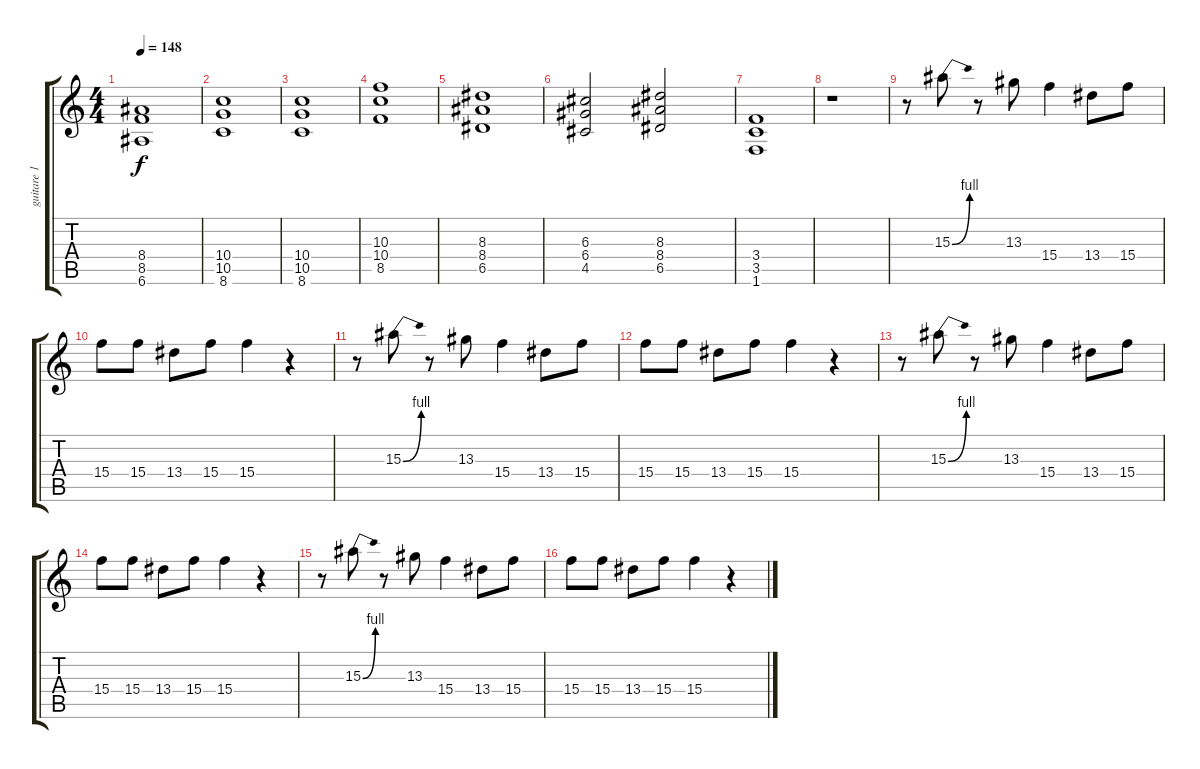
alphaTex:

\track ("guitare 1" "guitare 1") {instrument electricguitarclean}
\staff {score tabs}
\tuning (E4 B3 G3 D3 A2 E2) {hide}
\ts (4 4)
\tempo 148
\clef g2
\ks c
(8.4 8.5 6.6).1{dy f} |
(10.4 10.5 8.6).1 |
(10.4 10.5 8.6).1 |
(10.3 10.4 8.5).1 |
(8.3 8.4 6.5).1 |
(6.3 6.4 4.5).2 (8.3 8.4 6.5).2 |
(3.4 3.5 1.6).1{volume 0} |
r.1{volume 15} |
r.8 15.3{be (bend 0 0 60 4)}.8 r.8 13.3.8 15.4.4 13.4.8 15.4.8 |
15.4.8 15.4.8 13.4.8 15.4.8 15.4.4 r.4 |
r.8 15.3{be (bend 0 0 60 4)}.8 r.8 13.3.8 15.4.4 13.4.8 15.4.8 |
15.4.8 15.4.8 13.4.8 15.4.8 15.4.4 r.4 |
r.8 15.3{be (bend 0 0 60 4)}.8 r.8 13.3.8 15.4.4 13.4.8 15.4.8 |
15.4.8 15.4.8 13.4.8 15.4.8 15.4.4 r.4 |
r.8 15.3{be (bend 0 0 60 4)}.8 r.8 13.3.8 15.4.4 13.4.8 15.4.8 |
15.4.8 15.4.8 13.4.8 15.4.8 15.4.4 r.4
